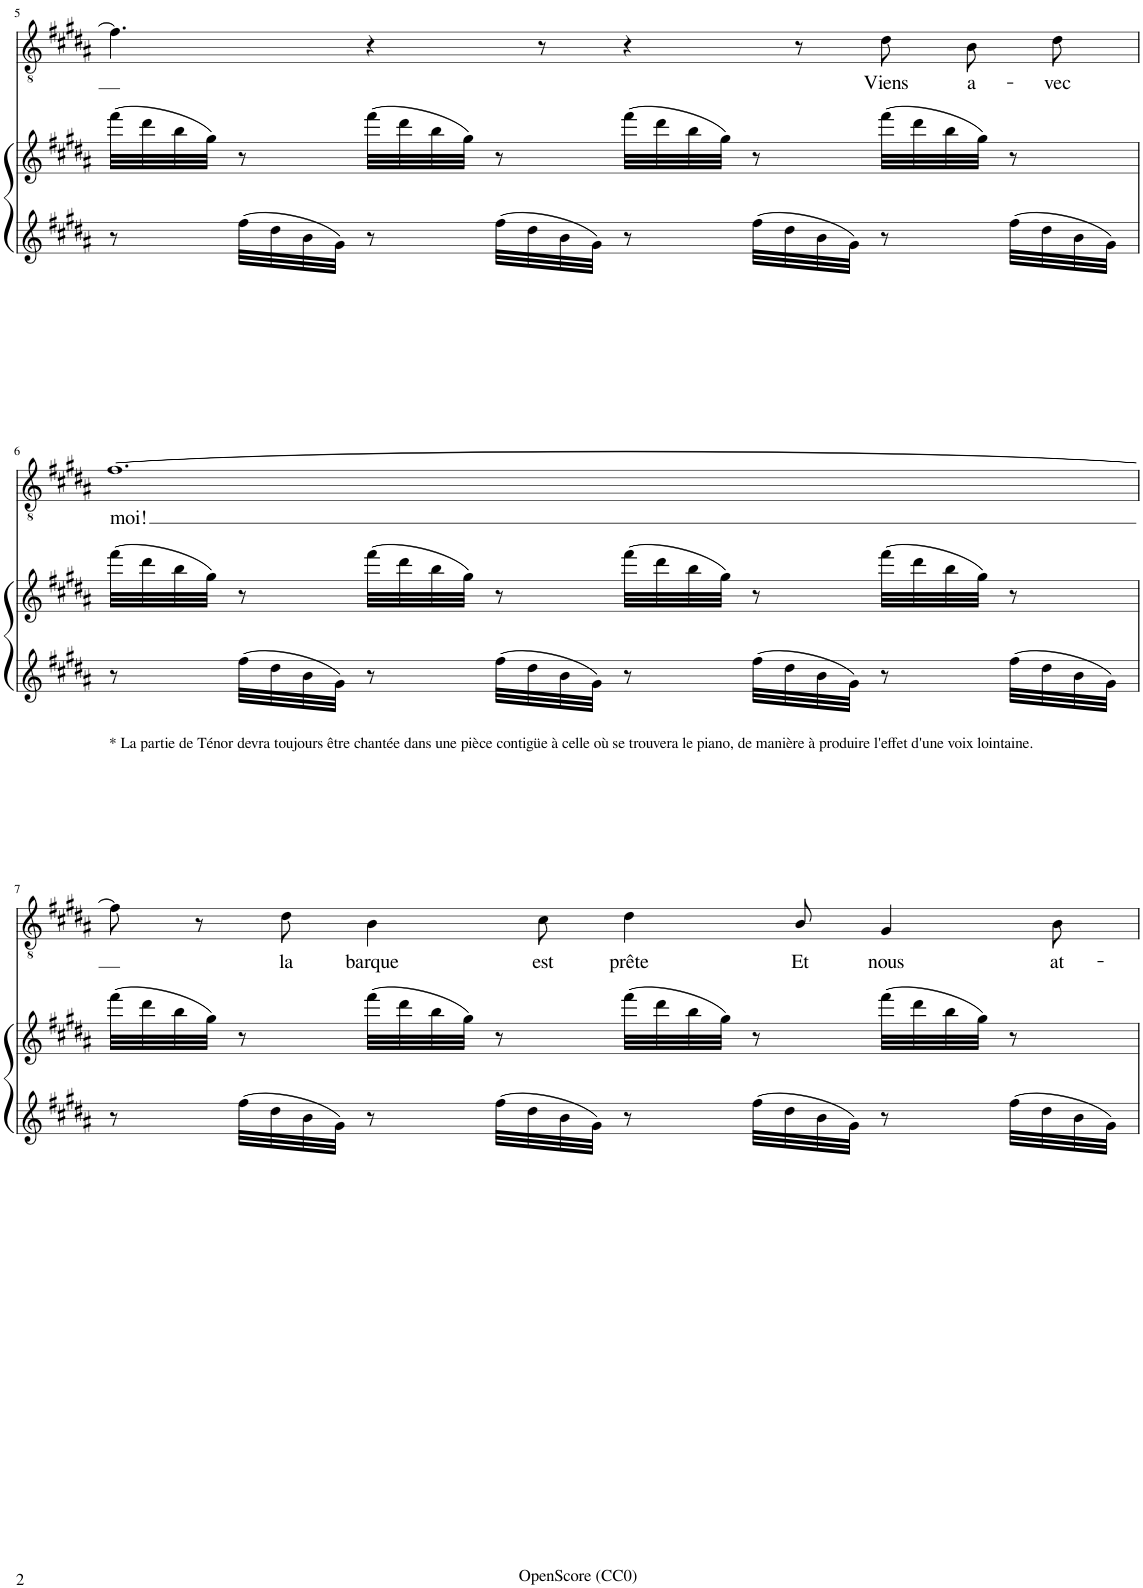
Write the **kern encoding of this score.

**kern	**kern	**kern	**text
*part2	*part2	*part1	*part1
*staff3	*staff2	*staff1	*staff1
*I"Piano	*	*I"Tenor	*
*I'Pno	*	*	*
!!LO:PB:g=z
*clefG2	*clefG2	*clefGv2	*
*k[f#c#g#d#a#]	*k[f#c#g#d#a#]	*k[f#c#g#d#a#]	*
*M4/4	*M4/4	*M12/8	*
=5	=5	=5	=5
8r	(32fff#\LLL	4.f#\]	.
.	32ddd#\	.	.
.	32bb\	.	.
.	32gg#\JJJ)	.	.
32ff#\LLL	8r	.	.
32dd#\	.	.	.
32b\	.	.	.
32g#\JJJ	.	.	.
8r	(32fff#\LLL	.	.
.	32ddd#\	.	.
.	32bb\	.	.
.	32gg#\JJJ)	.	.
32ff#\LLL	8r	4r	.
32dd#\	.	.	.
32b\	.	.	.
32g#\JJJ	.	.	.
8r	(32fff#\LLL	.	.
.	32ddd#\	.	.
.	32bb\	.	.
.	32gg#\JJJ)	.	.
32ff#\LLL	8r	8r	.
32dd#\	.	.	.
32b\	.	.	.
32g#\JJJ	.	.	.
8r	(32fff#\LLL	4r	.
.	32ddd#\	.	.
.	32bb\	.	.
.	32gg#\JJJ)	.	.
32ff#\LLL	8r	.	.
32dd#\	.	.	.
32b\	.	.	.
32g#\JJJ	.	.	.
2ryy	2ryy	8r	.
!	!	!	!LO:LY:b
.	.	8d#\L	Viens
!	!	!	!LO:LY:b
.	.	8B\	a-
!	!	!	!LO:LY:b
.	.	8d#\J	-vec
!!LO:LB:g=z
=6	=6	=6	=6
!LO:TX:b:t=* La partie de Ténor devra toujours être chantée dans une pièce contigüe à celle où se trouvera le piano, de manière à produire l'effet d'une voix lointaine.	!	!	!
!	!	!	!LO:LY:b
8r	(32fff#\LLL	[1.f#	moi!
.	32ddd#\	.	.
.	32bb\	.	.
.	32gg#\JJJ)	.	.
32ff#\LLL	8r	.	.
32dd#\	.	.	.
32b\	.	.	.
32g#\JJJ	.	.	.
8r	(32fff#\LLL	.	.
.	32ddd#\	.	.
.	32bb\	.	.
.	32gg#\JJJ)	.	.
32ff#\LLL	8r	.	.
32dd#\	.	.	.
32b\	.	.	.
32g#\JJJ	.	.	.
8r	(32fff#\LLL	.	.
.	32ddd#\	.	.
.	32bb\	.	.
.	32gg#\JJJ)	.	.
32ff#\LLL	8r	.	.
32dd#\	.	.	.
32b\	.	.	.
32g#\JJJ	.	.	.
8r	(32fff#\LLL	.	.
.	32ddd#\	.	.
.	32bb\	.	.
.	32gg#\JJJ)	.	.
32ff#\LLL	8r	.	.
32dd#\	.	.	.
32b\	.	.	.
32g#\JJJ	.	.	.
2ryy	2ryy	.	.
!!LO:LB:g=z
=7	=7	=7	=7
8r	(32fff#\LLL	8f#\]	.
.	32ddd#\	.	.
.	32bb\	.	.
.	32gg#\JJJ)	.	.
32ff#\LLL	8r	8r	.
32dd#\	.	.	.
32b\	.	.	.
32g#\JJJ	.	.	.
!	!	!	!LO:LY:b
8r	(32fff#\LLL	8d#\	la
.	32ddd#\	.	.
.	32bb\	.	.
.	32gg#\JJJ)	.	.
!	!	!	!LO:LY:b
32ff#\LLL	8r	4B\	barque
32dd#\	.	.	.
32b\	.	.	.
32g#\JJJ	.	.	.
8r	(32fff#\LLL	.	.
.	32ddd#\	.	.
.	32bb\	.	.
.	32gg#\JJJ)	.	.
!	!	!	!LO:LY:b
32ff#\LLL	8r	8c#\	est
32dd#\	.	.	.
32b\	.	.	.
32g#\JJJ	.	.	.
!	!	!	!LO:LY:b
8r	(32fff#\LLL	4d#\	prête
.	32ddd#\	.	.
.	32bb\	.	.
.	32gg#\JJJ)	.	.
32ff#\LLL	8r	.	.
32dd#\	.	.	.
32b\	.	.	.
32g#\JJJ	.	.	.
!	!	!	!LO:LY:b
2ryy	2ryy	8B/	Et
!	!	!	!LO:LY:b
.	.	4G#/	nous
!	!	!	!LO:LY:b
.	.	8B\	at-
=	=	=	=
*-	*-	*-	*-
